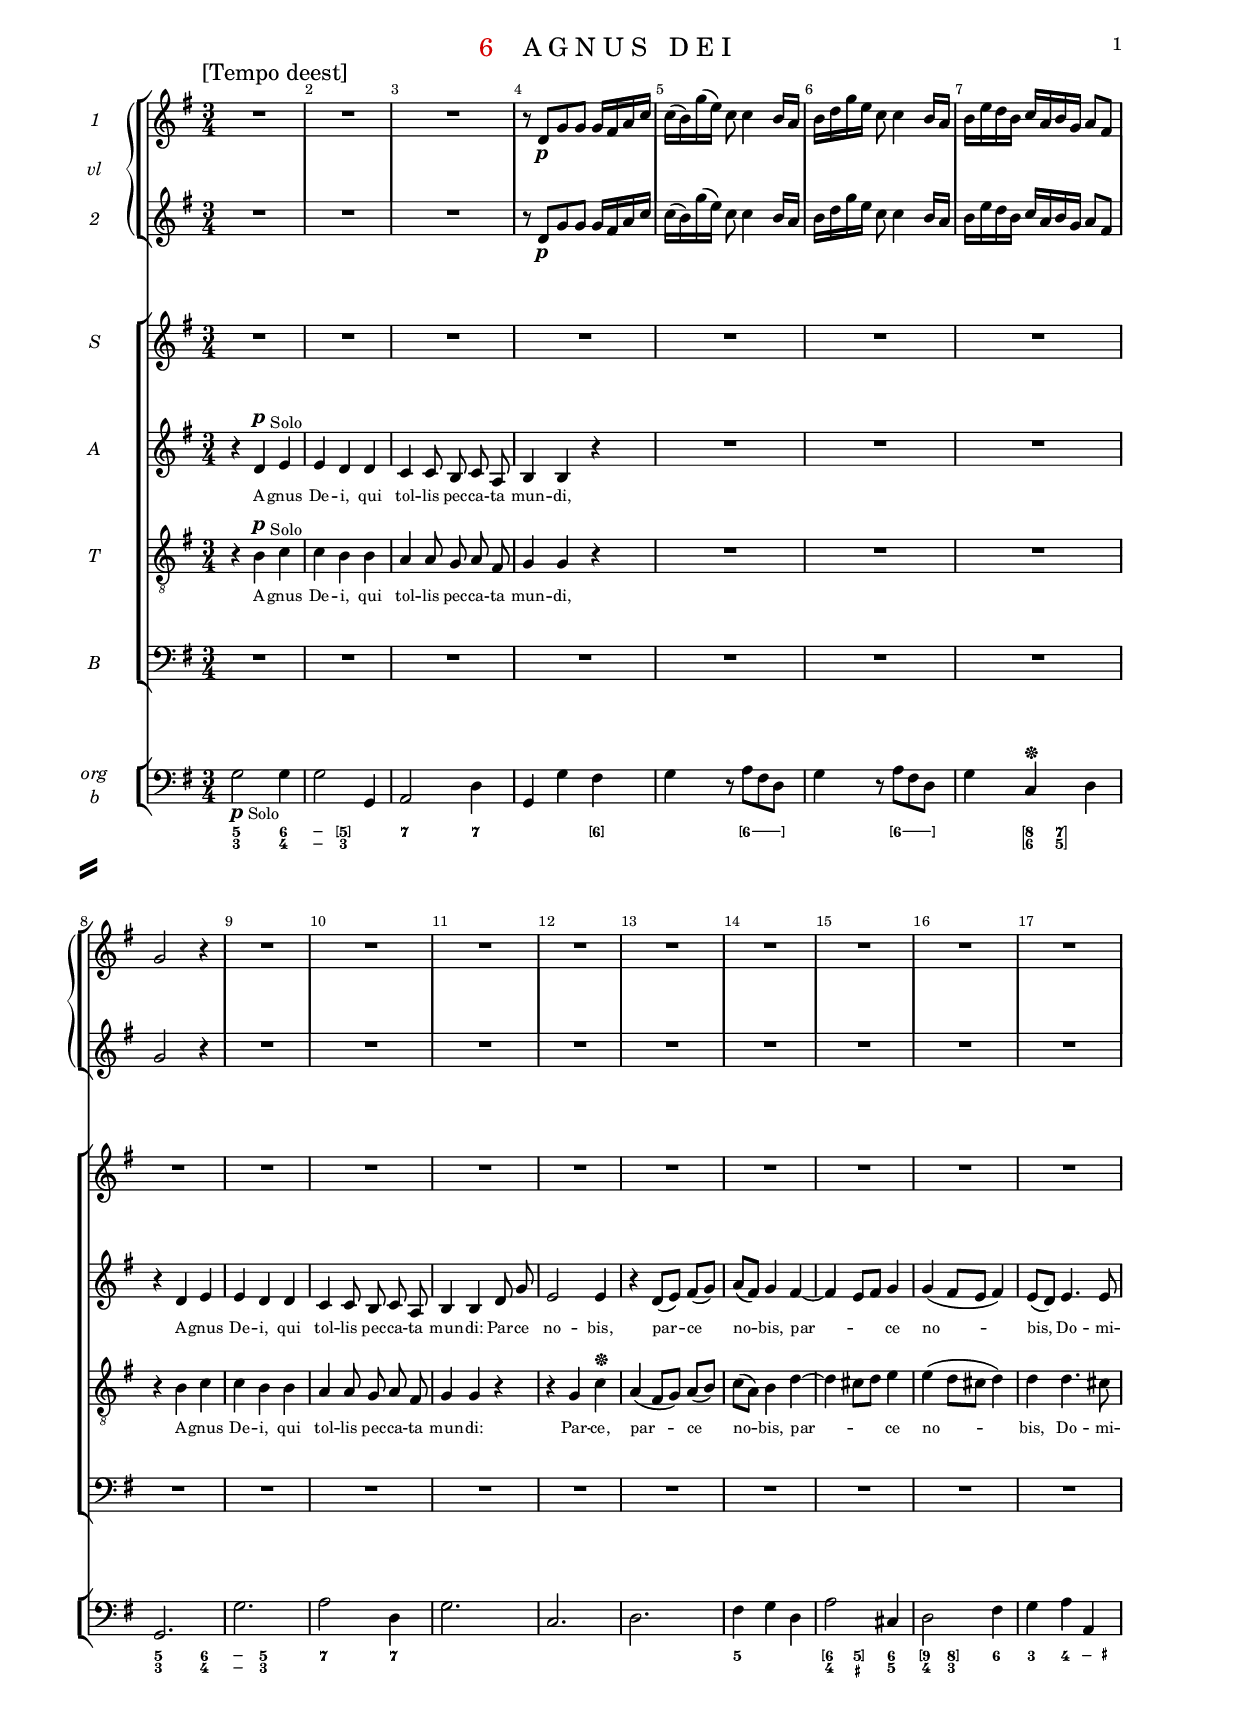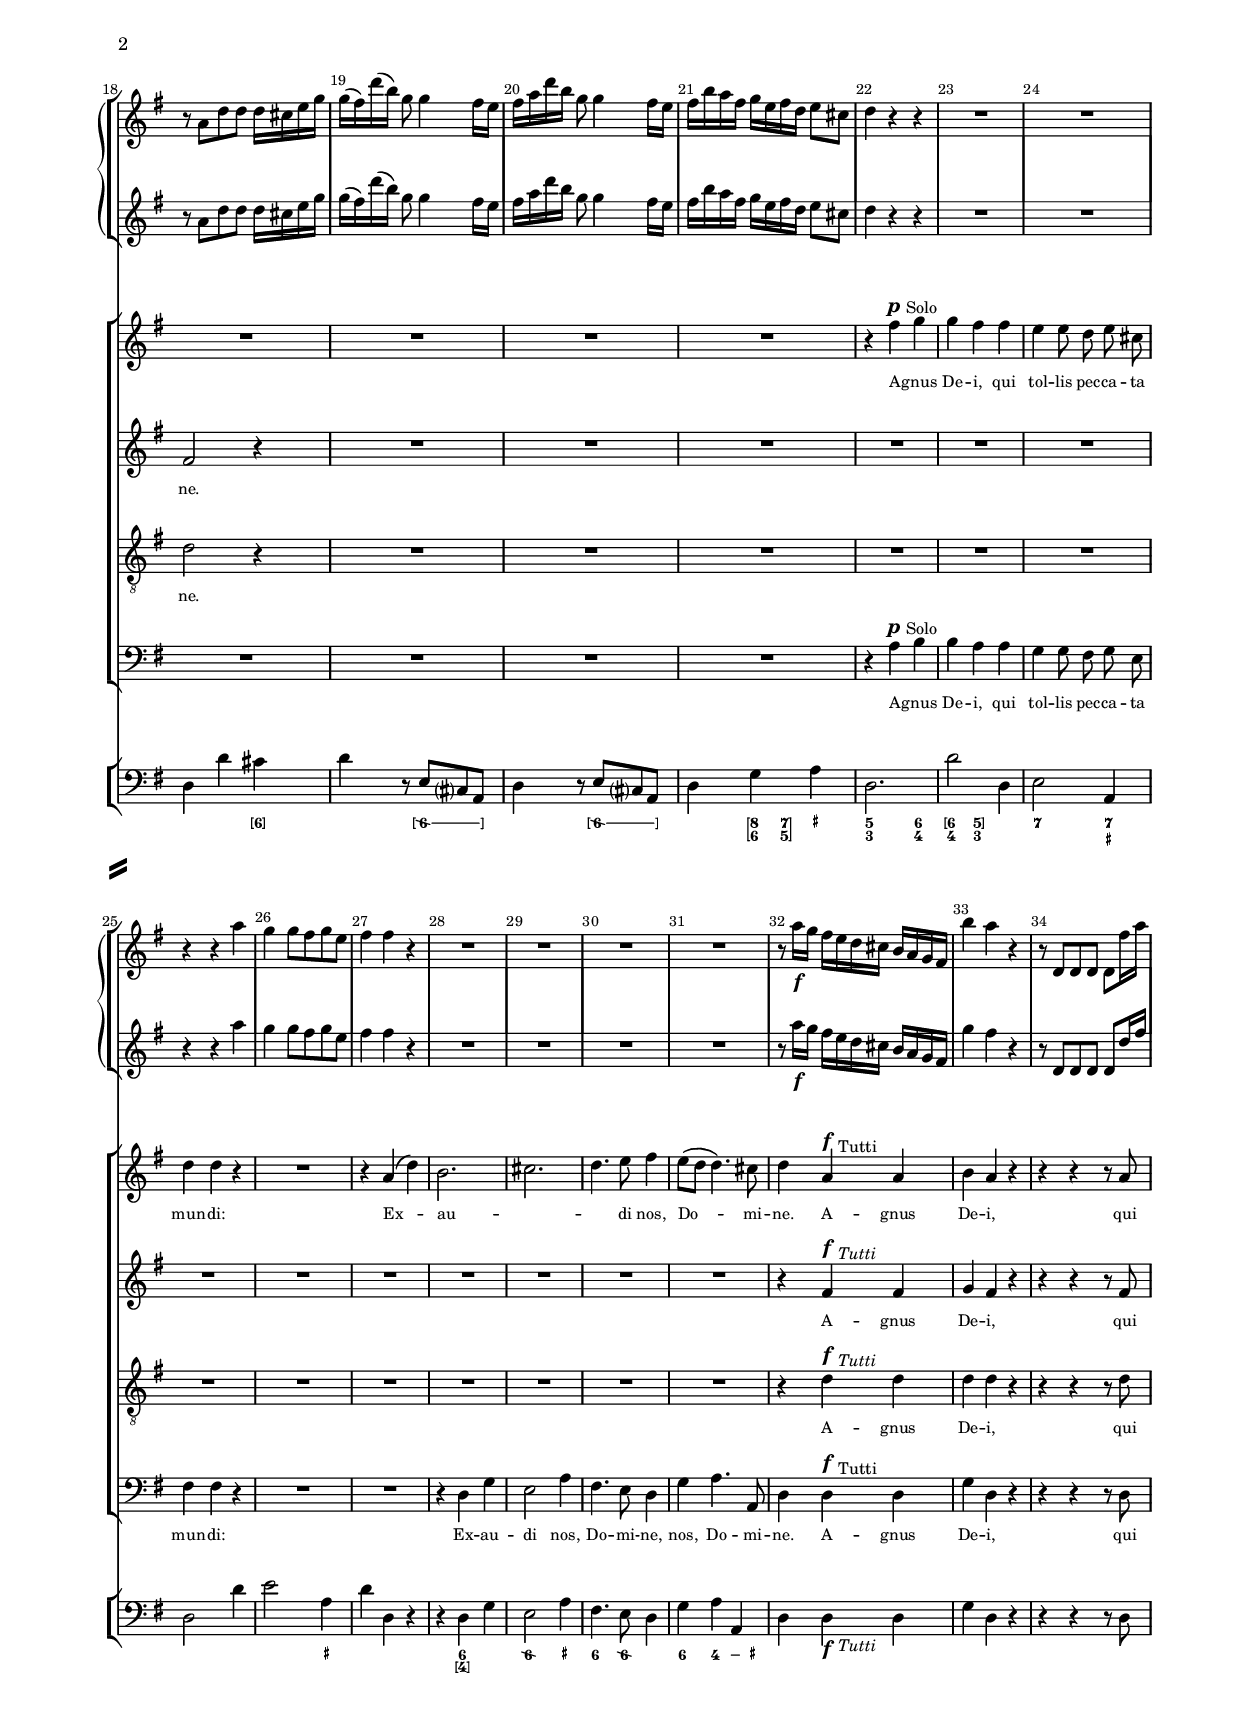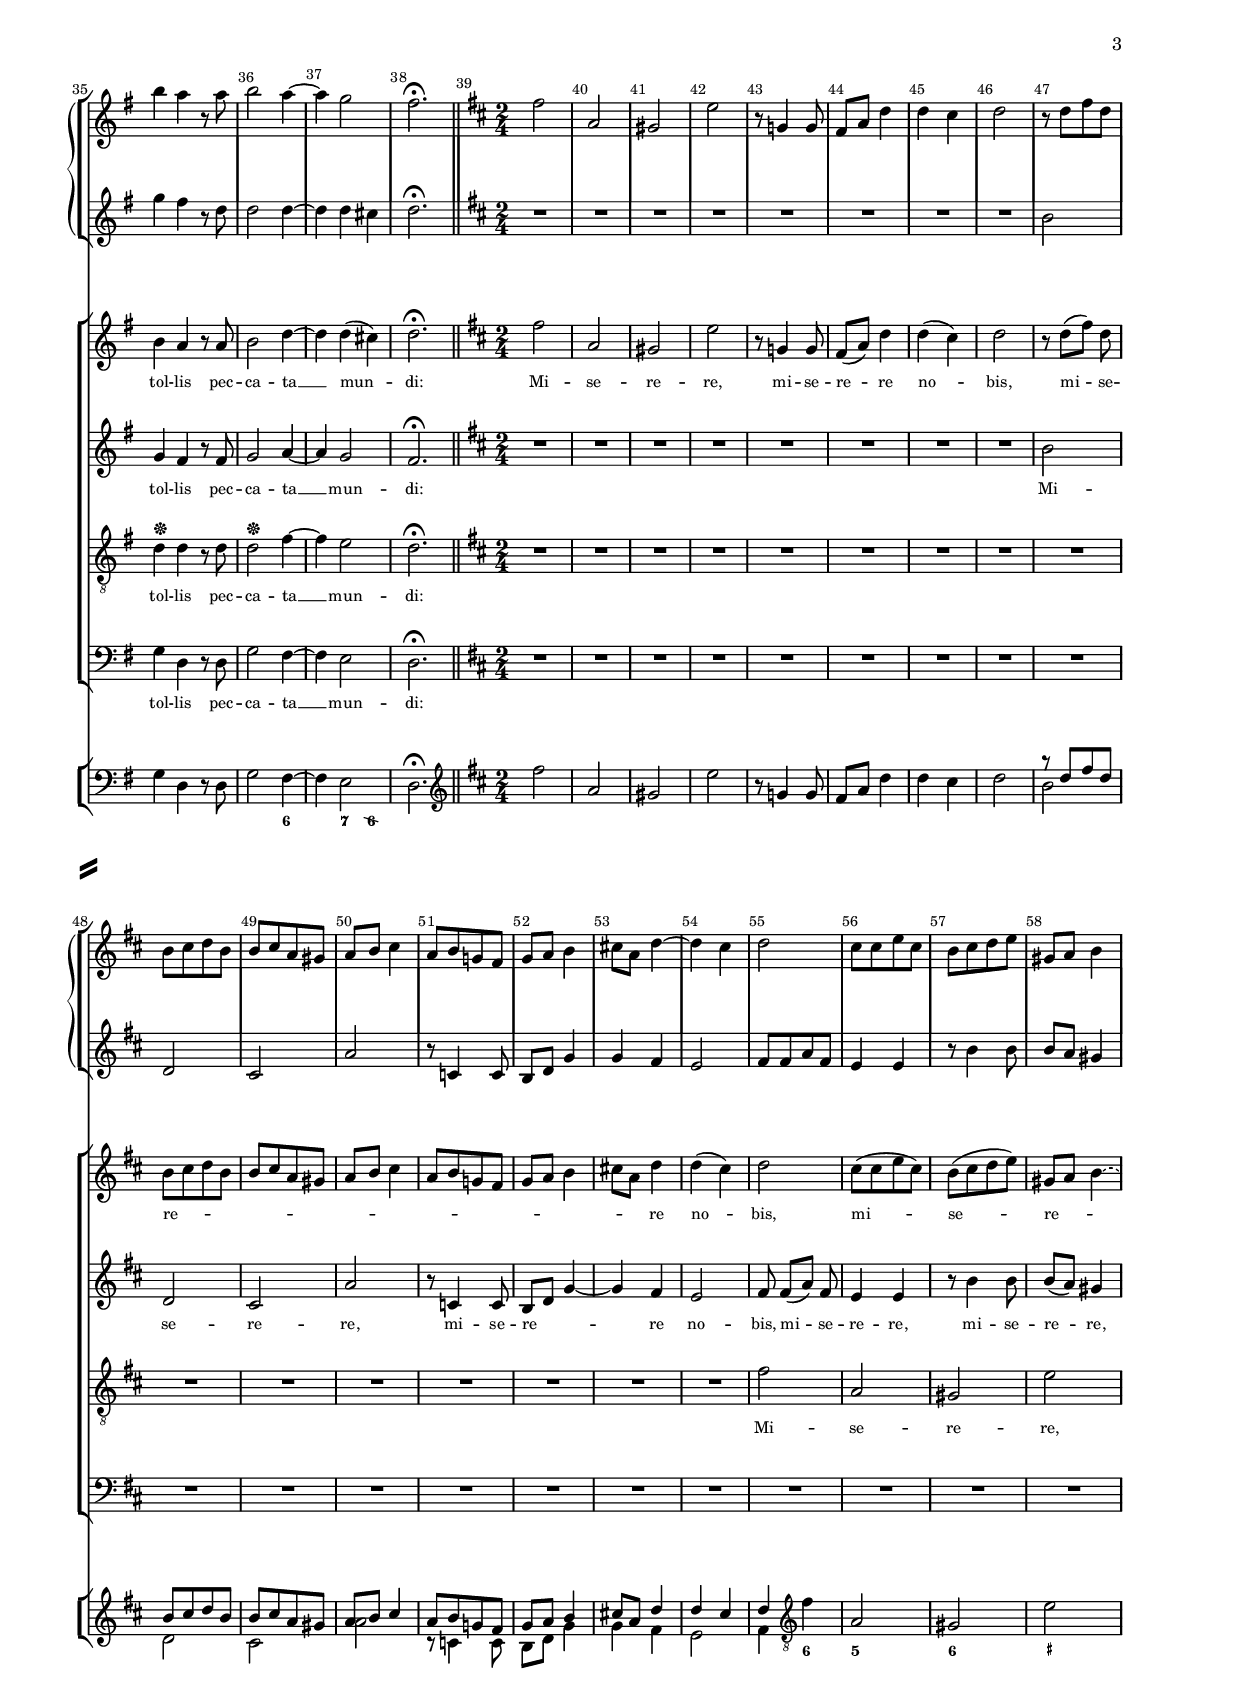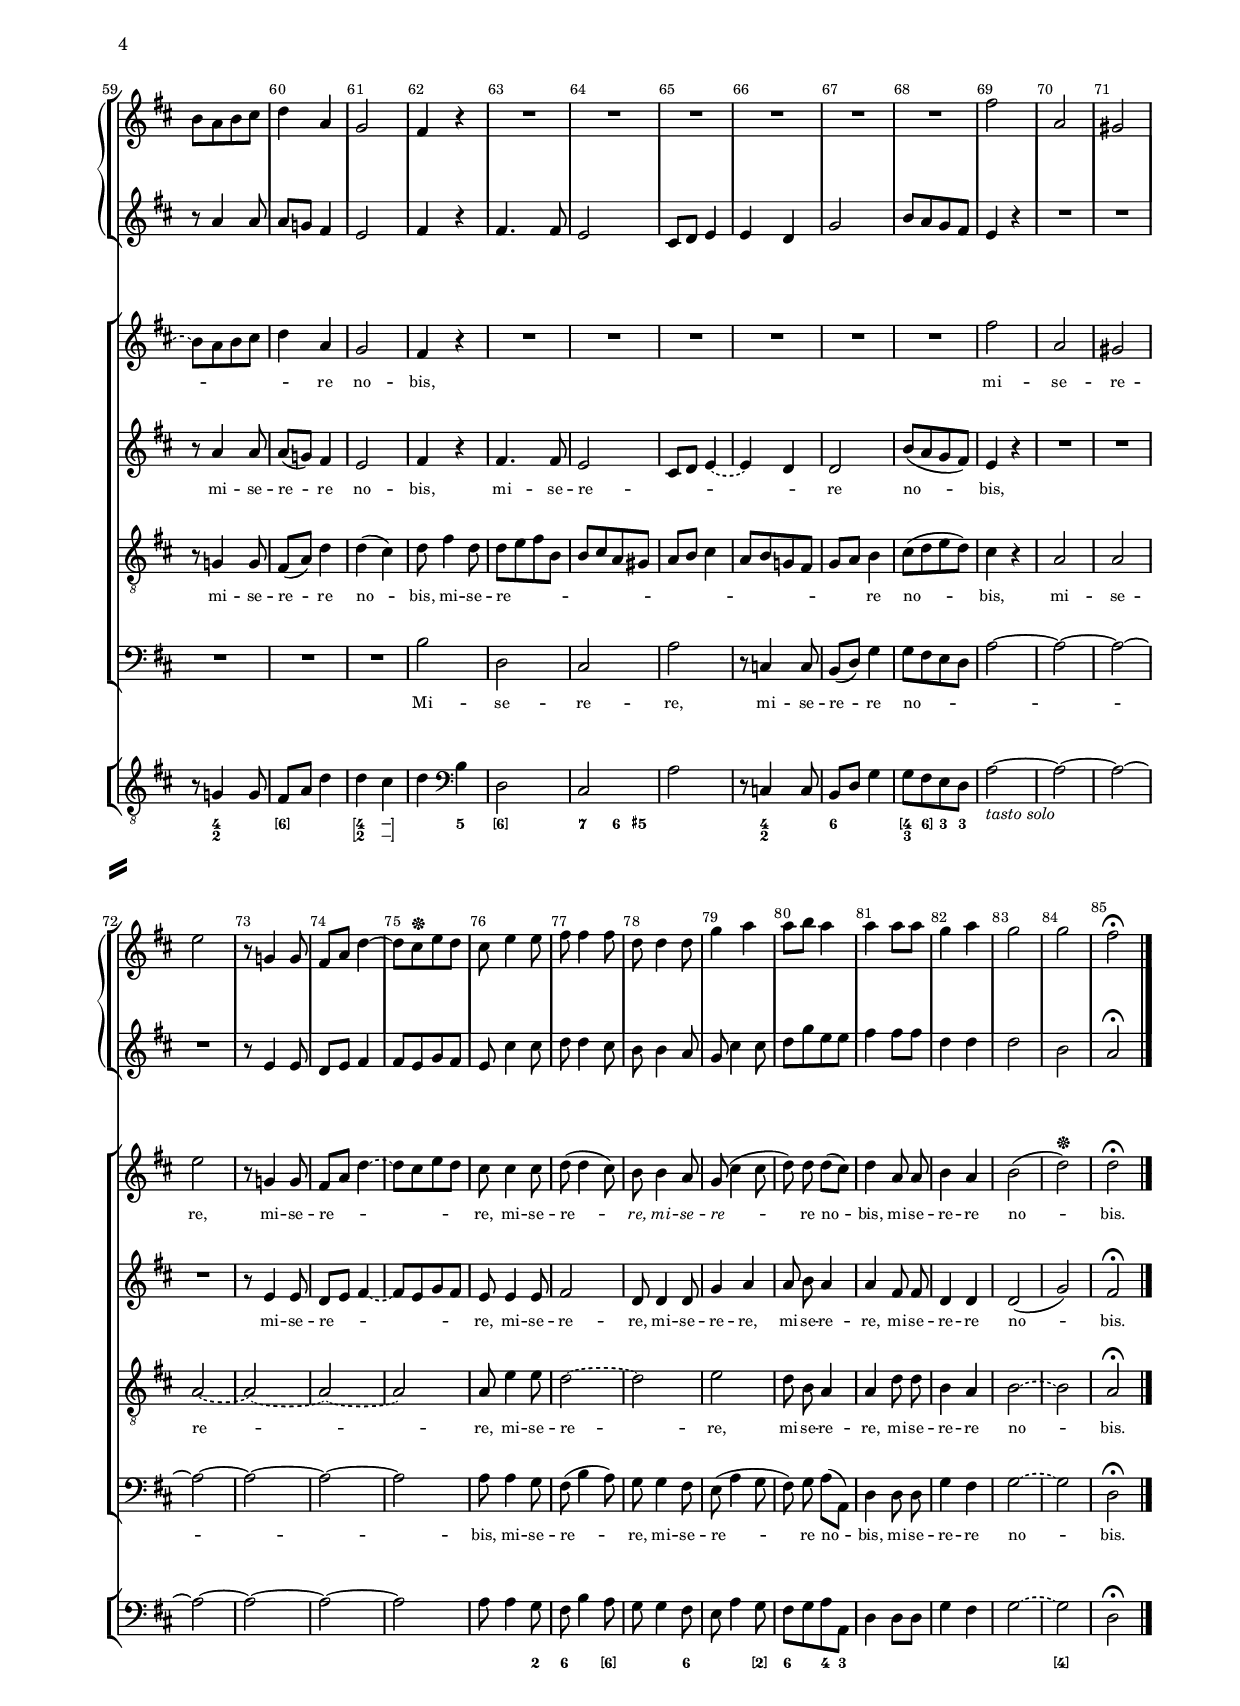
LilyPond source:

% (c) 2020 by Wolfgang Esser-Skala.
% This file is licensed under the Creative Commons Attribution-NonCommercial-ShareAlike 4.0 International License.
% To view a copy of this license, visit http://creativecommons.org/licenses/by-nc-sa/4.0/.

\version "2.18.0"

\include "../definitions.ly"

\paper {
	indent = 1\cm
	% #(define (page-post-process layout pages) (ly:create-toc-file layout pages))
	systems-per-page = #2
}

#(set-global-staff-size 15.87)

\book {
	% \bookpart {
	% 	\header {
	% 		number = "1"
	% 		title = "K Y R I E"
	% 	}
	% 	\paper { indent = 3\cm }
	% 	\tocSection "1" "Kyrie"
	% 	\score {
	% 		<<
	% 			\new StaffGroup <<
	% 				\new GrandStaff <<
	% 					\set GrandStaff.instrumentName = "Violino"
	% 					\new Staff {
	% 						\set Staff.instrumentName = "I"
	% 						\KyrieViolinoI
	% 					}
	% 					\new Staff {
	% 						\set Staff.instrumentName = "II"
	% 						\KyrieViolinoII
	% 					}
	% 				>>
	% 			>>
	% 			\new ChoirStaff <<
	% 				\new Staff {
	% 					\set Staff.instrumentName = \SopranoIncipit
	% 					\override Staff.InstrumentName.self-alignment-Y = ##f
	% 					\override Staff.InstrumentName.self-alignment-X = #RIGHT
	% 					\new Voice = "Soprano" { \dynamicUp \KyrieSopranoNotes }
	% 				}
	% 				\new Lyrics \lyricsto Soprano \KyrieSopranoLyrics
	%
	% 				\new Staff {
	% 					\set Staff.instrumentName = \AltoIncipit
	% 					\override Staff.InstrumentName.self-alignment-Y = ##f
	% 					\override Staff.InstrumentName.self-alignment-X = #RIGHT
	% 					\new Voice = "Alto" { \dynamicUp \KyrieAltoNotes }
	% 				}
	% 				\new Lyrics \lyricsto Alto \KyrieAltoLyrics
	%
	% 				\new Staff {
	% 					\set Staff.instrumentName = \TenoreIncipit
	% 					\override Staff.InstrumentName.self-alignment-Y = ##f
	% 					\override Staff.InstrumentName.self-alignment-X = #RIGHT
	% 					\new Voice = "Tenore" { \dynamicUp \KyrieTenoreNotes }
	% 				}
	% 				\new Lyrics \lyricsto Tenore \KyrieTenoreLyrics
	%
	% 				\new Staff {
	% 					\set Staff.instrumentName = "Basso"
	% 					\new Voice = "Basso" { \dynamicUp \KyrieBassoNotes }
	% 				}
	% 				\new Lyrics \lyricsto Basso \KyrieBassoLyrics
	% 			>>
	% 			\new StaffGroup <<
	% 				\new Staff {
	% 					\set Staff.instrumentName = \markup { \center-column { "Organo" "e Bassi" } }
	% 					% \transpose c c,
	% 					\KyrieOrgano
	% 				}
	% 			>>
	% 			\new FiguredBass { \KyrieBassFigures }
	% 		>>
	% 		\layout { }
	% 		\midi { \tempo 4 = 100 }
	% 	}
	% }
	% \bookpart {
	% 	\header {
	% 		number = "2"
	% 		title = "S A N C T A   M A R I A"
	% 	}
	% 	\tocSection "2" "Sancta Maria"
	% 	\score {
	% 		<<
	% 			\new StaffGroup <<
	% 				\new GrandStaff <<
	% 					\set GrandStaff.instrumentName = "vl"
	% 					\new Staff {
	% 						\set Staff.instrumentName = "1"
	% 						\SanctaViolinoI
	% 					}
	% 					\new Staff {
	% 						\set Staff.instrumentName = "2"
	% 						\SanctaViolinoII
	% 					}
	% 				>>
	% 			>>
	% 			\new ChoirStaff <<
	% 				\new Staff {
	% 					\set Staff.instrumentName = "S"
	% 					\new Voice = "Soprano" { \dynamicUp \SanctaSopranoNotes }
	% 				}
	% 				\new Lyrics \lyricsto Soprano \SanctaSopranoLyrics
	%
	% 				\new Staff {
	% 					\set Staff.instrumentName = "A"
	% 					\new Voice = "Alto" { \dynamicUp \SanctaAltoNotes }
	% 				}
	% 				\new Lyrics \lyricsto Alto \SanctaAltoLyrics
	%
	% 				\new Staff {
	% 					\set Staff.instrumentName = "T"
	% 					\new Voice = "Tenore" { \dynamicUp \SanctaTenoreNotes }
	% 				}
	% 				\new Lyrics \lyricsto Tenore \SanctaTenoreLyrics
	%
	% 				\new Staff {
	% 					\set Staff.instrumentName = "B"
	% 					\new Voice = "Basso" { \dynamicUp \SanctaBassoNotes }
	% 				}
	% 				\new Lyrics \lyricsto Basso \SanctaBassoLyrics
	% 			>>
	% 			\new StaffGroup <<
	% 				\new Staff {
	% 					\set Staff.instrumentName = \markup { \center-column { "org" "b" } }
	% 					% \transpose c c,
	% 					\SanctaOrgano
	% 				}
	% 			>>
	% 			\new FiguredBass { \SanctaBassFigures }
	% 		>>
	% 		\layout { }
	% 		\midi { \tempo 4 = 70 }
	% 	}
	% }
	% \bookpart {
	% 	\header {
	% 		number = "3"
	% 		title = "S P E C U L U M   I U S T I T I A E"
	% 	}
	% 	\tocSection "3" "Speculum iustitiae"
	% 	\score {
	% 		<<
	% 			\new StaffGroup <<
	% 				\new GrandStaff <<
	% 					\set GrandStaff.instrumentName = "vl"
	% 					\new Staff {
	% 						\set Staff.instrumentName = "1"
	% 						\SpeculumViolinoI
	% 					}
	% 					\new Staff {
	% 						\set Staff.instrumentName = "2"
	% 						\SpeculumViolinoII
	% 					}
	% 				>>
	% 			>>
	% 			\new ChoirStaff <<
	% 				\new Staff {
	% 					\set Staff.instrumentName = "S"
	% 					\new Voice = "Soprano" { \dynamicUp \SpeculumSopranoNotes }
	% 				}
	% 				\new Lyrics \lyricsto Soprano \SpeculumSopranoLyrics
	%
	% 				\new Staff {
	% 					\set Staff.instrumentName = "A"
	% 					\new Voice = "Alto" { \dynamicUp \SpeculumAltoNotes }
	% 				}
	% 				\new Lyrics \lyricsto Alto \SpeculumAltoLyrics
	%
	% 				\new Staff {
	% 					\set Staff.instrumentName = "T"
	% 					\new Voice = "Tenore" { \dynamicUp \SpeculumTenoreNotes }
	% 				}
	% 				\new Lyrics \lyricsto Tenore \SpeculumTenoreLyrics
	%
	% 				\new Staff {
	% 					\set Staff.instrumentName = "B"
	% 					\new Voice = "Basso" { \dynamicUp \SpeculumBassoNotes }
	% 				}
	% 				\new Lyrics \lyricsto Basso \SpeculumBassoLyrics
	% 			>>
	% 			\new StaffGroup <<
	% 				\new Staff {
	% 					\set Staff.instrumentName = \markup { \center-column { "org" "b" } }
	% 					% \transpose c c,
	% 					\SpeculumOrgano
	% 				}
	% 			>>
	% 			\new FiguredBass { \SpeculumBassFigures }
	% 		>>
	% 		\layout { }
	% 		\midi { \tempo 4 = 105 }
	% 	}
	% }
	% \bookpart {
	% 	\header {
	% 		number = "4"
	% 		title = "S A L U S   I N F I R M O R U M"
	% 	}
	% 	\paper { systems-per-page = #3 }
	% 	\tocSection "4" "Salus infirmorum"
	% 	\score {
	% 		<<
	% 			\new StaffGroup <<
	% 				\new GrandStaff <<
	% 					\set GrandStaff.instrumentName = "vl"
	% 					\new Staff {
	% 						\set Staff.instrumentName = "1"
	% 						\SalusViolinoI
	% 					}
	% 					\new Staff {
	% 						\set Staff.instrumentName = "2"
	% 						\SalusViolinoII
	% 					}
	% 				>>
	% 			>>
	% 			\new ChoirStaff <<
	% 				\new Staff {
	% 					\set Staff.instrumentName = "T"
	% 					\new Voice = "Tenore" { \dynamicUp \SalusTenoreNotes }
	% 				}
	% 				\new Lyrics \lyricsto Tenore \SalusTenoreLyrics
	% 			>>
	% 			\new StaffGroup <<
	% 				\new Staff {
	% 					\set Staff.instrumentName = \markup { \center-column { "org" "b" } }
	% 					% \transpose c c,
	% 					\SalusOrgano
	% 				}
	% 			>>
	% 			\new FiguredBass { \SalusBassFigures }
	% 		>>
	% 		\layout { }
	% 		\midi { \tempo 4 = 60 }
	% 	}
	% }
	% \bookpart {
	% 	\header {
	% 		number = "5"
	% 		title = "R E G I N A   A N G E L O R U M"
	% 	}
	% 	\tocSection "5" "Regina Angelorum"
	% 	\score {
	% 		<<
	% 			\new StaffGroup <<
	% 				\new GrandStaff <<
	% 					\set GrandStaff.instrumentName = "vl"
	% 					\new Staff {
	% 						\set Staff.instrumentName = "1"
	% 						\ReginaViolinoI
	% 					}
	% 					\new Staff {
	% 						\set Staff.instrumentName = "2"
	% 						\ReginaViolinoII
	% 					}
	% 				>>
	% 			>>
	% 			\new ChoirStaff <<
	% 				\new Staff {
	% 					\set Staff.instrumentName = "S"
	% 					\new Voice = "Soprano" { \dynamicUp \ReginaSopranoNotes }
	% 				}
	% 				\new Lyrics \lyricsto Soprano \ReginaSopranoLyrics
	%
	% 				\new Staff {
	% 					\set Staff.instrumentName = "A"
	% 					\new Voice = "Alto" { \dynamicUp \ReginaAltoNotes }
	% 				}
	% 				\new Lyrics \lyricsto Alto \ReginaAltoLyrics
	%
	% 				\new Staff {
	% 					\set Staff.instrumentName = "T"
	% 					\new Voice = "Tenore" { \dynamicUp \ReginaTenoreNotes }
	% 				}
	% 				\new Lyrics \lyricsto Tenore \ReginaTenoreLyrics
	%
	% 				\new Staff {
	% 					\set Staff.instrumentName = "B"
	% 					\new Voice = "Basso" { \dynamicUp \ReginaBassoNotes }
	% 				}
	% 				\new Lyrics \lyricsto Basso \ReginaBassoLyrics
	% 			>>
	% 			\new StaffGroup <<
	% 				\new Staff {
	% 					\set Staff.instrumentName = \markup { \center-column { "org" "b" } }
	% 					% \transpose c c,
	% 					\ReginaOrgano
	% 				}
	% 			>>
	% 			\new FiguredBass { \ReginaBassFigures }
	% 		>>
	% 		\layout { }
	% 		\midi { \tempo 4 = 110 }
	% 	}
	% }
	\bookpart {
		\header {
			number = "6"
			title = "A G N U S   D E I"
		}
		\tocSection "6" "Agnus Dei"
		\score {
			<<
				\new StaffGroup <<
					\new GrandStaff <<
						\set GrandStaff.instrumentName = "vl"
						\new Staff {
							\set Staff.instrumentName = "1"
							\AgnusViolinoI
						}
						\new Staff {
							\set Staff.instrumentName = "2"
							\AgnusViolinoII
						}
					>>
				>>
				\new ChoirStaff <<
					\new Staff {
						\set Staff.instrumentName = "S"
						\new Voice = "Soprano" { \dynamicUp \AgnusSopranoNotes }
					}
					\new Lyrics \lyricsto Soprano \AgnusSopranoLyrics

					\new Staff {
						\set Staff.instrumentName = "A"
						\new Voice = "Alto" { \dynamicUp \AgnusAltoNotes }
					}
					\new Lyrics \lyricsto Alto \AgnusAltoLyrics

					\new Staff {
						\set Staff.instrumentName = "T"
						\new Voice = "Tenore" { \dynamicUp \AgnusTenoreNotes }
					}
					\new Lyrics \lyricsto Tenore \AgnusTenoreLyrics

					\new Staff {
						\set Staff.instrumentName = "B"
						\new Voice = "Basso" { \dynamicUp \AgnusBassoNotes }
					}
					\new Lyrics \lyricsto Basso \AgnusBassoLyrics
				>>
				\new StaffGroup <<
					\new Staff {
						\set Staff.instrumentName = \markup { \center-column { "org" "b" } }
						% \transpose c c,
						\AgnusOrgano
					}
				>>
				\new FiguredBass { \AgnusBassFigures }
			>>
			\layout { }
			\midi { \tempo 4 = 90 }
		}
	}
}
